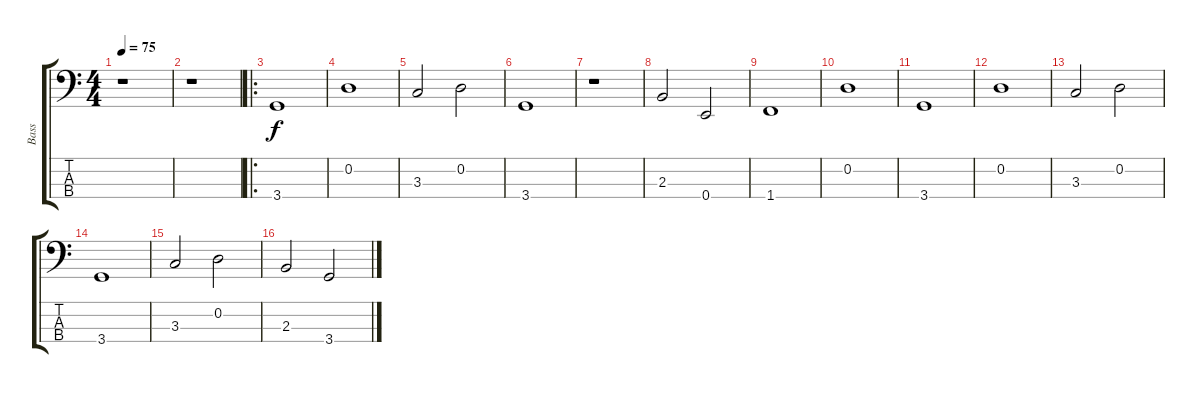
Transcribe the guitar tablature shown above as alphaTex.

\track ("Bass" "Bass") {instrument electricbassfinger}
\staff {score tabs}
\tuning (G2 D2 A1 E1) {hide}
\ts (4 4)
\tempo 75
\clef f4
\ks c
r.1{dy f} |
r.1 |
\ro
3.4.1 |
0.2.1 |
3.3.2 0.2.2 |
3.4.1 |
r.1 |
2.3.2 0.4.2 |
1.4.1 |
0.2.1 |
3.4.1 |
0.2.1 |
3.3.2 0.2.2 |
3.4.1 |
3.3.2 0.2.2 |
2.3.2 3.4.2
